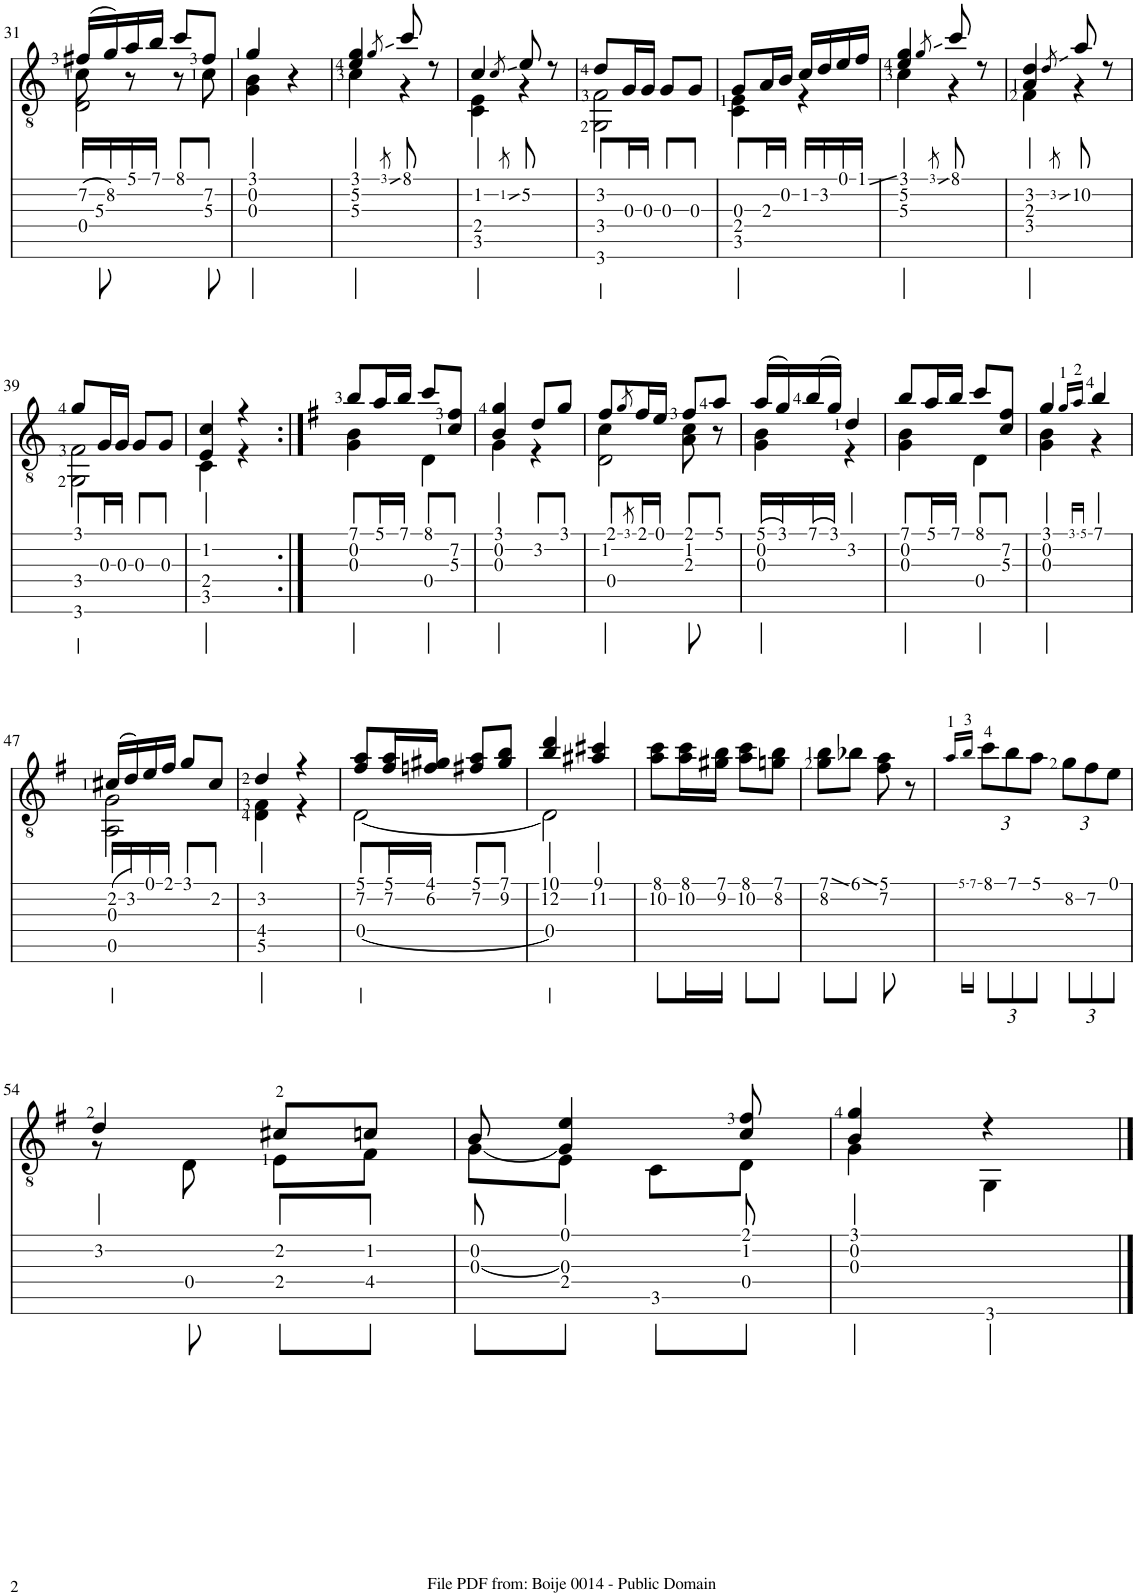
**kern	**kern
*part2	*part1
*staff2	*staff1
*I"Chitarra classica (Intavolatura)	*I"Guitar
!!LO:PB:g=z
*	*clefGv2
*k[]	*k[]
*M2/4	*M2/4
=31	=31
*^	*^
*	*^	*	*^
(16f#X/LL	8c\	2D/	(16f#X/LL	8c\	2D\
16g/)	.	.	16g/)	.	.
16a/	8r	.	16a/	8r	.
16b/JJ	.	.	16b/JJ	.	.
8cc/L	8r	.	8cc/L	8r	.
8f#/J	8c\	.	8f#/J	8c\	.
*	*v	*v	*	*	*
*	*	*	*v	*v
=32	=32	=32	=32
4g/	4G\ 4B\	4g/	4G\ 4B\
4r	4ryy	4r	4ryy
=33	=33	=33	=33
4e/ 4g/	4c\	4e/ 4g/	4c\
8qg/	.	8qg/	.
8cc/	4r	8cc/	4r
8r	.	8r	.
=34	=34	=34	=34
4c/	4C\ 4E\	4c/	4C\ 4E\
8qc/	.	8qc/	.
8e/	4r	8e/	4r
8r	.	8r	.
=35	=35	=35	=35
8d/L	2GG\ 2F\	8d/L	2GG\ 2F\
16G/L	.	16G/L	.
16G/JJ	.	16G/JJ	.
8G/L	.	8G/L	.
8G/J	.	8G/J	.
=36	=36	=36	=36
8G/L	4C\ 4E\	8G/L	4C\ 4E\
16A/L	.	16A/L	.
16B/JJ	.	16B/JJ	.
16c/LL	4r	16c/LL	4r
16d/	.	16d/	.
16e/	.	16e/	.
16f/JJ	.	16f/JJ	.
=37	=37	=37	=37
4e/ 4g/	4c\	4e/ 4g/	4c\
8qg/	.	8qg/	.
8cc/	4r	8cc/	4r
8r	.	8r	.
=38	=38	=38	=38
4A/ 4d/	4F\	4A/ 4d/	4F\
8qd/	.	8qd/	.
8a/	4r	8a/	4r
8r	.	8r	.
!!LO:LB:g=z	!!
=39	=39	=39	=39
8g/L	2GG\ 2F\	8g/L	2GG\ 2F\
16G/L	.	16G/L	.
16G/JJ	.	16G/JJ	.
8G/L	.	8G/L	.
8G/J	.	8G/J	.
=40	=40	=40	=40
4E/ 4c/	4C\	4E/ 4c/	4C\
4r	4r	4r	4r
=41:|!	=41:|!	=41:|!	=41:|!
*k[f#]	*	*k[f#]	*
8b/L	4G\ 4B\	8b/L	4G\ 4B\
16a/L	.	16a/L	.
16b/JJ	.	16b/JJ	.
8cc/L	4D\	8cc/L	4D\
8c/ 8f#/J	.	8c/ 8f#/J	.
=42	=42	=42	=42
4B/ 4g/	4G\	4B/ 4g/	4G\
8d/L	4r	8d/L	4r
8g/J	.	8g/J	.
=43	=43	=43	=43
*	*^	*	*^
8f#/L	4c\	2D/	8f#/L	4c\	2D\
8qg/	.	.	8qg/	.	.
16f#/L	.	.	16f#/L	.	.
16e/JJ	.	.	16e/JJ	.	.
8f#/L	8A\ 8c\	.	8f#/L	8A\ 8c\	.
8a/J	8r	.	8a/J	8r	.
*	*v	*v	*	*	*
*	*	*	*v	*v
=44	=44	=44	=44
(16a/LL	4G\ 4B\	(16a/LL	4G\ 4B\
16g/)	.	16g/)	.
(16b/	.	(16b/	.
16g/JJ)	.	16g/JJ)	.
4d/	4r	4d/	4r
=45	=45	=45	=45
8b/L	4G\ 4B\	8b/L	4G\ 4B\
16a/L	.	16a/L	.
16b/JJ	.	16b/JJ	.
8cc/L	4D\	8cc/L	4D\
8c/ 8f#/J	.	8c/ 8f#/J	.
=46	=46	=46	=46
4g/	4G\ 4B\	4g/	4G\ 4B\
16qg/LL	.	16qg/LL	.
16qa/JJ	.	16qa/JJ	.
4b/	4r	4b/	4r
!!LO:LB:g=z	!!
=47	=47	=47	=47
(16c#X/LL	2AA\ 2G\	(16c#X/LL	2AA\ 2G\
16d/)	.	16d/)	.
16e/	.	16e/	.
16f#/JJ	.	16f#/JJ	.
8g/L	.	8g/L	.
8c#/J	.	8c#/J	.
=48	=48	=48	=48
4d/	4D\ 4F#\	4d/	4D\ 4F#\
4r	4r	4r	4r
=49	=49	=49	=49
8f#/ 8a/L	[2D\	8f#/ 8a/L	[2D\
16f#/ 16a/L	.	16f#/ 16a/L	.
16fn/ 16g#X/JJ	.	16fn/ 16g#X/JJ	.
8f#X/ 8a/L	.	8f#X/ 8a/L	.
8g#/ 8b/J	.	8g#/ 8b/J	.
=50	=50	=50	=50
4b/ 4dd/	2D\]	4b/ 4dd/	2D\]
4a#X/ 4cc#X/	.	4a#X/ 4cc#X/	.
*v	*v	*	*
*	*v	*v
=51	=51
8a\ 8cc\L	8a\ 8cc\L
16a\ 16cc\L	16a\ 16cc\L
16g#X\ 16b\JJ	16g#X\ 16b\JJ
8a\ 8cc\L	8a\ 8cc\L
8gn\ 8b\J	8gn\ 8b\J
=52	=52
8g\ 8b\L	8g\ 8b\L
8b-X\J	8b-X\J
8f#\ 8a\	8f#\ 8a\
8r	8r
=53	=53
16qa\LL	16qa/LL
16qb\JJ	16qb/JJ
*Xbrackettup	*Xbrackettup
12cc\L	12cc\L
12b\	12b\
12a\J	12a\J
12g\L	12g\L
12f#\	12f#\
12e\J	12e\J
!!LO:LB:g=z
=54	=54
*^	*^
4d/	8r	4d/	8r
.	8D\	.	8D\
8c#X/L	8E\L	8c#X/L	8E\L
8cn/J	8F#\J	8cn/J	8F#\J
=55	=55	=55	=55
8B/	[8G\L	8B/	[8G\L
4G/] 4e/	8E\J	4G/] 4e/	8E\J
.	8C\L	.	8C\L
8c/ 8f#/	8D\J	8c/ 8f#/	8D\J
=56	=56	=56	=56
4B/ 4g/	4G\	4B/ 4g/	4G\
4r	4GG\	4r	4GG\
*v	*v	*	*
*	*v	*v
==	==
*-	*-
